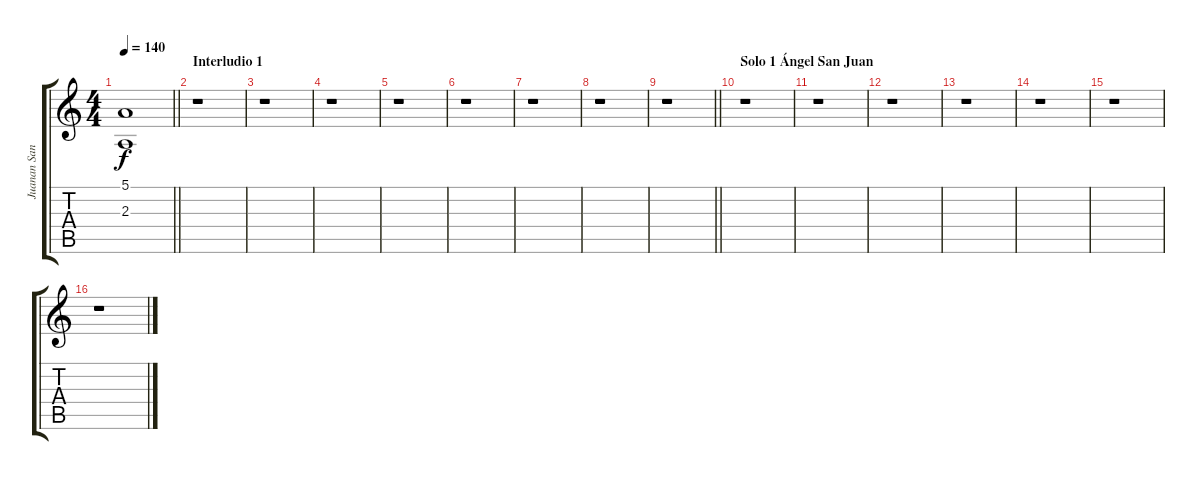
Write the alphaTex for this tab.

\track ("Juanan San Martín" "Juanan San") {instrument synthstrings1}
\staff {score tabs}
\tuning (E4 B3 G3 D3 A2 E2) {hide}
\ts (4 4)
\tempo 140
\clef g2
\barLineRight lightlight
\ks c
(5.1{t} 2.3{t}).1{dy f} |
\section ("" "Interludio 1")
r.1 |
r.1 |
r.1 |
r.1 |
r.1 |
r.1 |
r.1 |
\barLineRight lightlight
r.1 |
\section ("" "Solo 1 Ángel San Juan")
r.1 |
r.1 |
r.1 |
r.1 |
r.1 |
r.1 |
r.1
